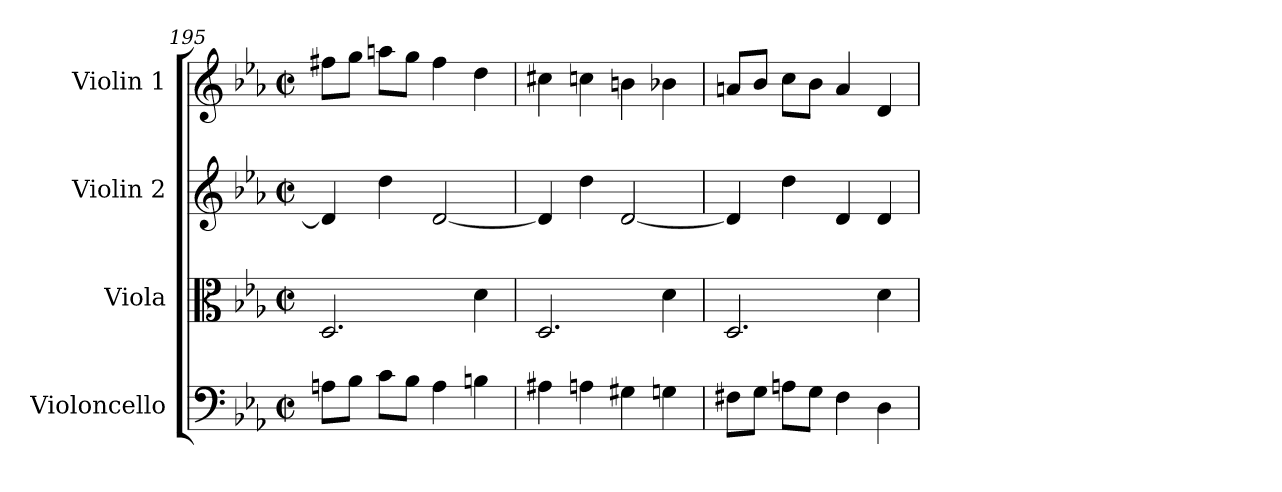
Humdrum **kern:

**kern	**kern	**kern	**kern
*part4	*part3	*part2	*part1
*staff4	*staff3	*staff2	*staff1
*I"Violoncello	*I"Viola	*I"Violin 2	*I"Violin 1
*I'Vc	*I'Vla	*I'Vln	*I'Vln
*clefF4	*clefC3	*clefG2	*clefG2
*k[b-e-a-]	*k[b-e-a-]	*k[b-e-a-]	*k[b-e-a-]
*M2/2	*M2/2	*M2/2	*M2/2
*met(c|)	*met(c|)	*met(c|)	*met(c|)
=195	=195	=195	=195
8An\L	2.D/	4d/]	8ff#X\L
8B-\J	.	.	8gg\J
8c\L	.	4dd\	8aan\L
8B-\J	.	.	8gg\J
4A\	.	[2d/	4ff#\
4Bn\	4d\	.	4dd\
=196	=196	=196	=196
4A#X\	2.D/	4d/]	4cc#X\
4An\	.	4dd\	4ccn\
4G#X\	.	[2d/	4bn\
4Gn\	4d\	.	4b-X\
=197	=197	=197	=197
8F#X\L	2.D/	4d/]	8an/L
8G\J	.	.	8b-/J
8An\L	.	4dd\	8cc\L
8G\J	.	.	8b-\J
4F#\	.	4d/	4a/
4D\	4d\	4d/	4d/
=	=	=	=
*-	*-	*-	*-
